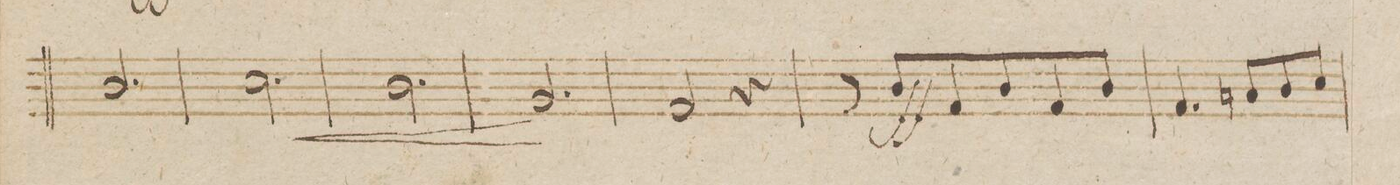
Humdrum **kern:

**kern	**dynam
*I"Viola.	*
*clefC3	*
*k[b-]	*
*met(c|)	*
*M3/4	*
2.c/	.
=159	=159
2.d\	.
.	<
=160	=160
2.c\	.
=161	=161
2.A/	.
.	[
=162	=162
2G/	.
4r	.
=163	=163
8r	.
8c/L	ff
8G/	.
8c/	.
8G/	.
8c/J	.
=164	=164
4.G/	.
8Bn/L	.
8c/	.
8d/J	.
=165	=165
*-	*-
